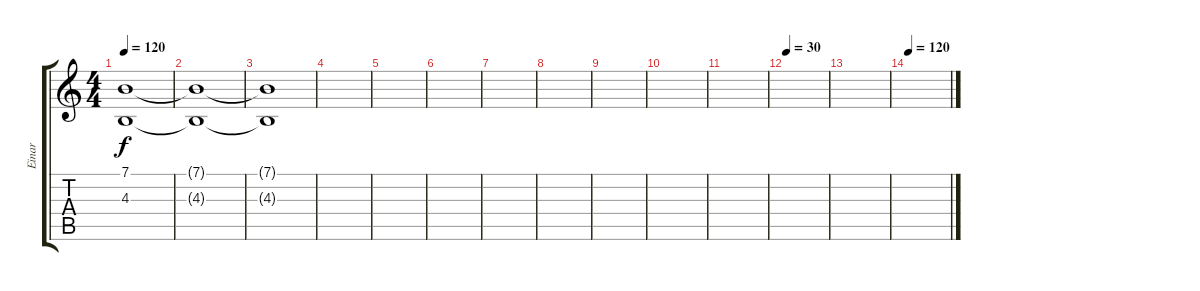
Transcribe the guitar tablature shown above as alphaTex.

\track ("Einar" "Einar") {instrument stringensemble1}
\staff {score tabs}
\tuning (E4 B3 G3 D3 A2 E2) {hide}
\ts (4 4)
\tempo 120
\clef g2
\ks c
(7.1{t} 4.3{t}).1{dy f} |
(7.1{t} 4.3{t}).1 |
(7.1{t} 4.3{t}).1 |
|
|
|
|
|
|
|
|
\tempo 30
|
|
\tempo 120
